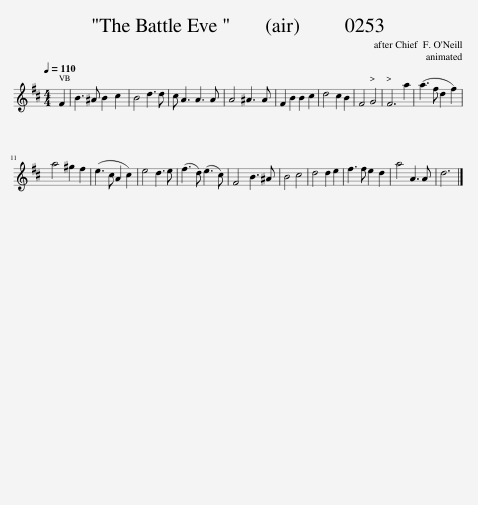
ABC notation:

X:1
L:1/8
Q:1/4=110
M:4/4
I:linebreak $
K:D
V:1 treble
V:1
 F2 | B3 ^A B2 c2 | B4 d3 d | c A3 A3 A | A4 ^A3 A | %5
 F2 B2 B2 c2 | d4 c2 B2 | F4 G4 | F6 a2 | (a3 f d2 f2) |$ %10
 a4 ^g2 f2 | (e3 c A2 c2) | e4 d3 e | (f3 d) (e3 c) | F4 B3 ^A | %15
 B4 c4 | d4 d2 e2 | f3 f e2 d2 | a4 A3 A | d6 |] %20
